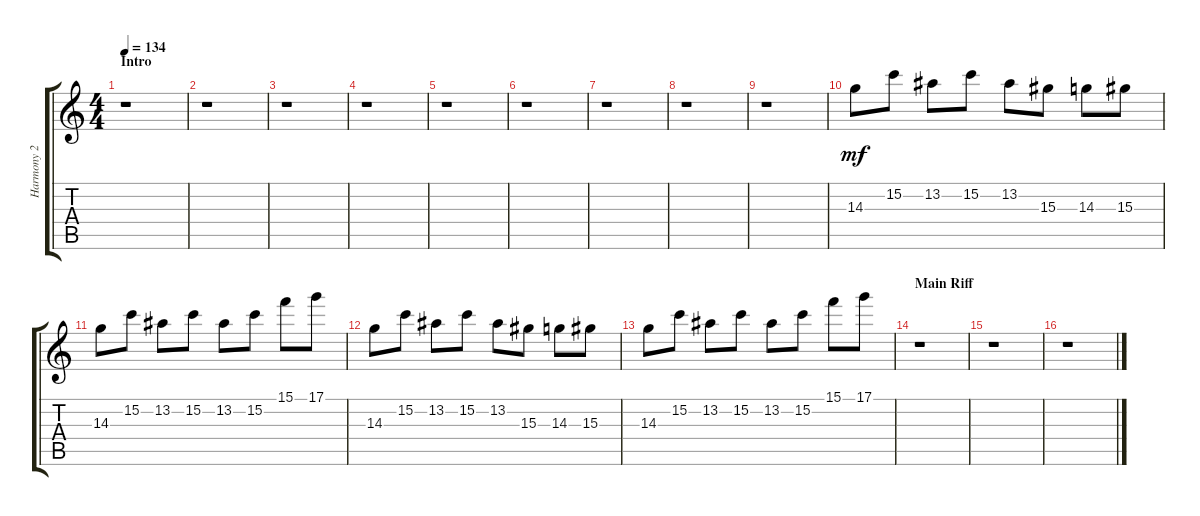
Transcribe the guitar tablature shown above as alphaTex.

\track ("Harmony 2" "Harmony 2") {instrument overdrivenguitar}
\staff {score tabs}
\tuning (D4 A3 F3 C3 G2 C2) {hide}
\ts (4 4)
\section ("" "Intro")
\tempo 134
\clef g2
\ks aminor
r.1{dy mf instrument overdrivenguitar} |
r.1 |
r.1 |
r.1 |
r.1 |
r.1 |
r.1 |
r.1 |
r.1 |
14.3.8 15.2.8 13.2.8 15.2.8 13.2.8 15.3.8 14.3.8 15.3.8 |
14.3.8 15.2.8 13.2.8 15.2.8 13.2.8 15.2.8 15.1.8 17.1.8 |
14.3.8 15.2.8 13.2.8 15.2.8 13.2.8 15.3.8 14.3.8 15.3.8 |
14.3.8 15.2.8 13.2.8 15.2.8 13.2.8 15.2.8 15.1.8 17.1.8 |
\section ("" "Main Riff")
r.1 |
r.1 |
r.1
